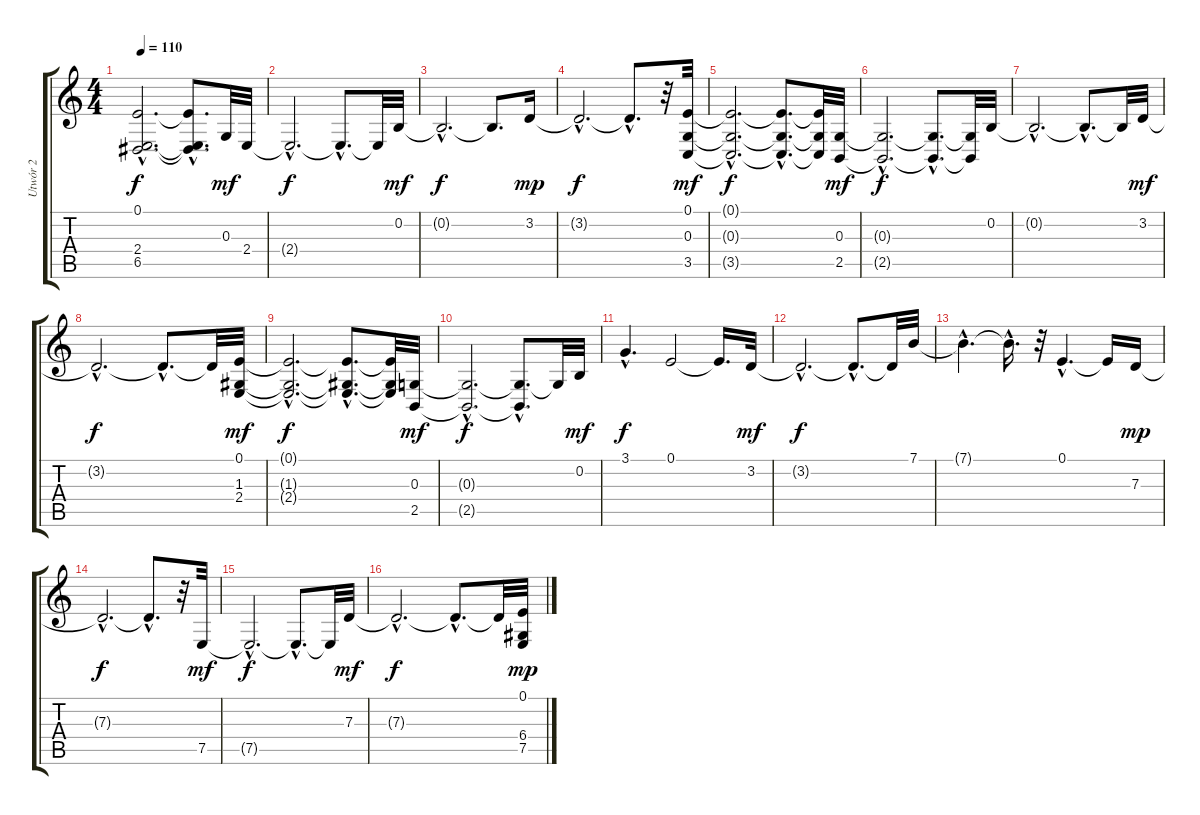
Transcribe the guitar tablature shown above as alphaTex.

\track ("Utwór 2" "Utwór 2") {instrument acousticgrandpiano}
\staff {score tabs}
\tuning (E4 B3 G3 D3 A2 E2) {hide}
\ts (4 4)
\tempo 110
\clef g2
\ks c
(0.1{hac t} 2.4{hac t} 6.5{hac t}).2{d dy f} (0.1{hac t} 2.4{hac t} 6.5{t}).8{d} 0.3.32{dy mf} 2.4.32 |
2.4{hac t}.2{d dy f} 2.4{hac t}.8{d} 2.4{t}.32 0.2.32{dy mf} |
0.2{hac t}.2{d dy f} 0.2{t}.8{d} 3.2.16{dy mp} |
3.2{hac t}.2{d dy f} 3.2{hac t}.8{d} r.32 (0.1 0.3 3.5).32{dy mf} |
(0.1{hac t} 0.3{hac t} 3.5{hac t}).2{d dy f} (0.1{hac t} 0.3{hac t} 3.5{hac t}).8{d} (0.1{t} 0.3{t} 3.5{t}).32 (0.3 2.5).32{dy mf} |
(0.3{hac t} 2.5{hac t}).2{d dy f} (0.3{hac t} 2.5{hac t}).8{d} (0.3{t} 2.5{t}).32 0.2.32 |
0.2{hac t}.2{d} 0.2{hac t}.8{d} 0.2{t}.32 3.2.32{dy mf} |
3.2{hac t}.2{d dy f} 3.2{hac t}.8{d} 3.2{t}.32 (0.1 1.3 2.4).32{dy mf} |
(0.1{hac t} 1.3{hac t} 2.4{hac t}).2{d dy f} (0.1{hac t} 1.3{hac t} 2.4{hac t}).8{d} (0.1{t} 1.3{t} 2.4{t}).32 (0.3 2.5).32{dy mf} |
(0.3{hac t} 2.5{hac t}).2{d dy f} (0.3{hac t} 2.5{hac t}).8{d} 0.3{t}.32 0.2.32{dy mf} |
3.1{hac}.4{d dy f} 0.1.2 0.1{t}.16{d} 3.2.32{dy mf} |
3.2{hac t}.2{d dy f} 3.2{hac t}.8{d} 3.2{t}.32 7.1.32 |
7.1{hac t}.4{d} 7.1{hac t}.16{d} r.32 0.1{hac}.4{d} 0.1{t}.16 7.3.16{dy mp} |
7.3{hac t}.2{d dy f} 7.3{hac t}.8{d} r.32 7.5.32{dy mf} |
7.5{hac t}.2{d dy f} 7.5{hac t}.8{d} 7.5{t}.32 7.3.32{dy mf} |
7.3{hac t}.2{d dy f} 7.3{hac t}.8{d} 7.3{t}.32 (0.1 6.4 7.5).32{dy mp}
